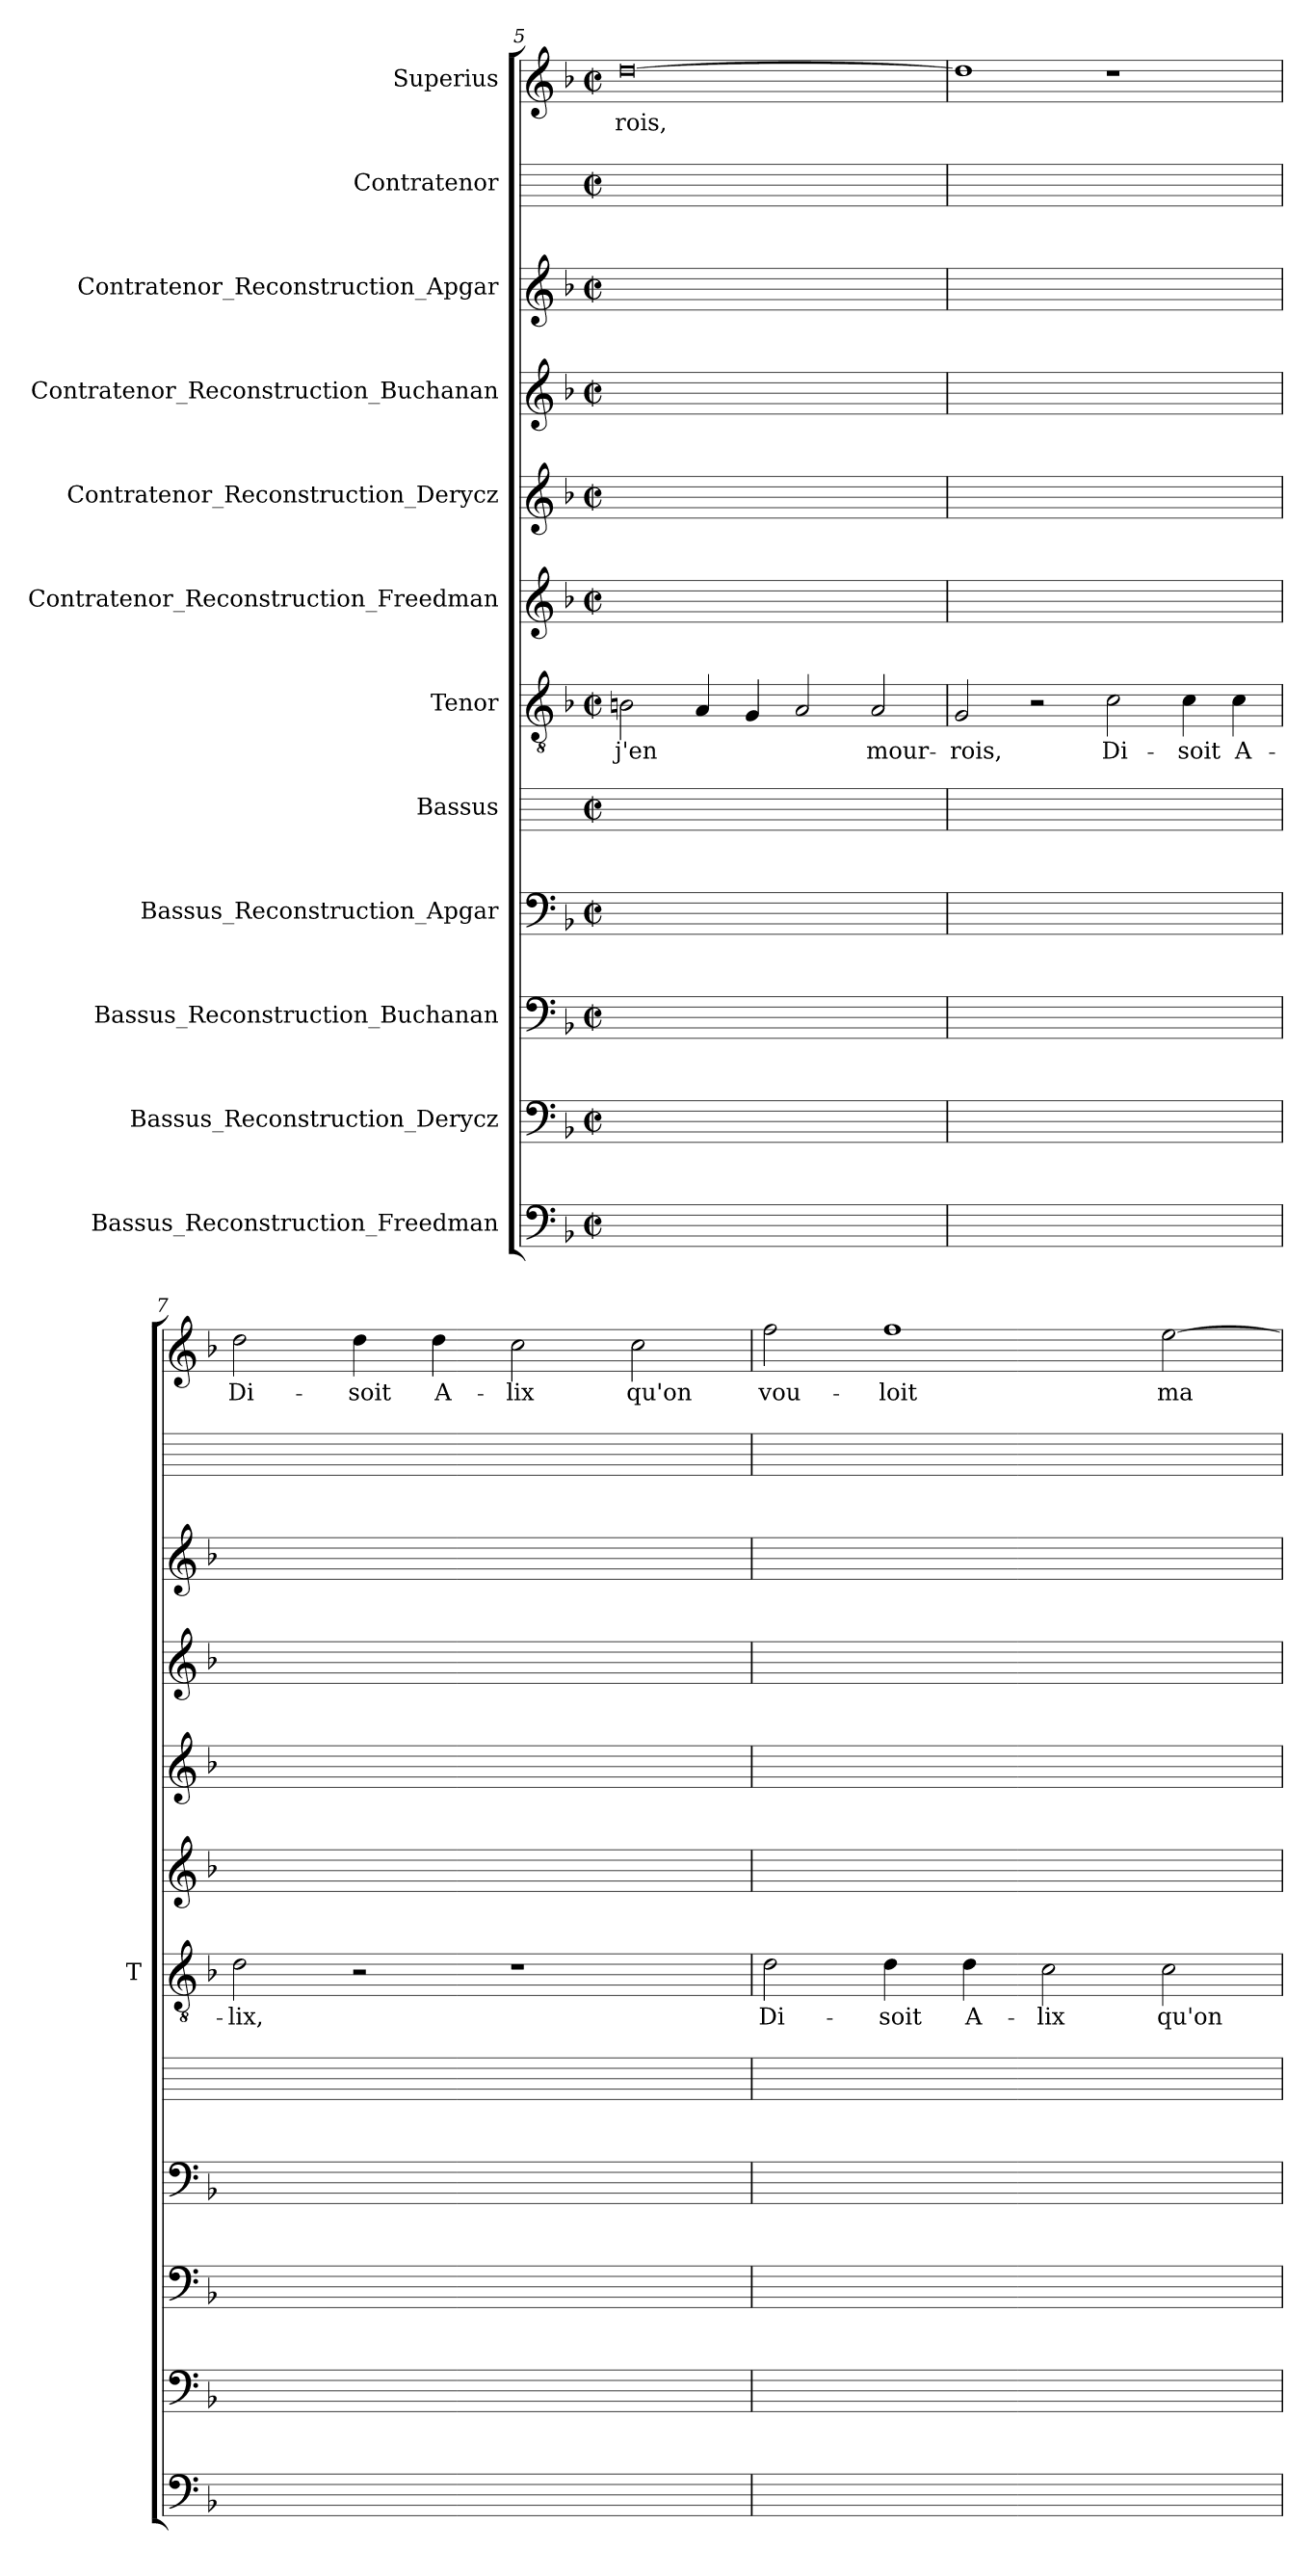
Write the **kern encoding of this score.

**kern	**kern	**kern	**kern	**kern	**kern	**text	**kern	**kern	**kern	**kern	**kern	**kern	**text
*part12	*part11	*part10	*part9	*part8	*part7	*part7	*part6	*part5	*part4	*part3	*part2	*part1	*part1
*staff12	*staff11	*staff10	*staff9	*staff8	*staff7	*staff7	*staff6	*staff5	*staff4	*staff3	*staff2	*staff1	*staff1
*I"Bassus_Reconstruction_Freedman	*I"Bassus_Reconstruction_Derycz	*I"Bassus_Reconstruction_Buchanan	*I"Bassus_Reconstruction_Apgar	*I"Bassus	*I"Tenor	*	*I"Contratenor_Reconstruction_Freedman	*I"Contratenor_Reconstruction_Derycz	*I"Contratenor_Reconstruction_Buchanan	*I"Contratenor_Reconstruction_Apgar	*I"Contratenor	*I"Superius	*
*	*	*	*	*	*I'T	*	*	*	*	*	*	*	*
*clefF4	*clefF4	*clefF4	*clefF4	*	*clefGv2	*	*clefG2	*clefG2	*clefG2	*clefG2	*	*clefG2	*
*k[b-]	*k[b-]	*k[b-]	*k[b-]	*	*k[b-]	*	*k[b-]	*k[b-]	*k[b-]	*k[b-]	*	*k[b-]	*
*F:	*F:	*F:	*F:	*	*F:	*	*F:	*F:	*F:	*F:	*	*F:	*
*M2/2	*M2/2	*M2/2	*M2/2	*M2/2	*M2/2	*	*M2/2	*M2/2	*M2/2	*M2/2	*M2/2	*M2/2	*
*met(c|)	*met(c|)	*met(c|)	*met(c|)	*met(c|)	*met(c|)	*	*met(c|)	*met(c|)	*met(c|)	*met(c|)	*met(c|)	*met(c|)	*
=5	=5	=5	=5	=5	=5	=5	=5	=5	=5	=5	=5	=5	=5
0ryy	0ryy	0ryy	0ryy	0ryy	2B	-j'en	0ryy	0ryy	0ryy	0ryy	0ryy	[0dd	-rois,
.	.	.	.	.	4A	.	.	.	.	.	.	.	.
.	.	.	.	.	4G	.	.	.	.	.	.	.	.
.	.	.	.	.	2A	.	.	.	.	.	.	.	.
.	.	.	.	.	2A	mour-	.	.	.	.	.	.	.
=6	=6	=6	=6	=6	=6	=6	=6	=6	=6	=6	=6	=6	=6
0ryy	0ryy	0ryy	0ryy	0ryy	2G	-rois,	0ryy	0ryy	0ryy	0ryy	0ryy	1dd]	.
.	.	.	.	.	2r	.	.	.	.	.	.	.	.
.	.	.	.	.	2c	Di-	.	.	.	.	.	1r	.
.	.	.	.	.	4c	-soit	.	.	.	.	.	.	.
.	.	.	.	.	4c	A-	.	.	.	.	.	.	.
=7	=7	=7	=7	=7	=7	=7	=7	=7	=7	=7	=7	=7	=7
0ryy	0ryy	0ryy	0ryy	0ryy	2d	-lix,	0ryy	0ryy	0ryy	0ryy	0ryy	2dd	Di-
.	.	.	.	.	2r	.	.	.	.	.	.	4dd	-soit
.	.	.	.	.	.	.	.	.	.	.	.	4dd	A-
.	.	.	.	.	1r	.	.	.	.	.	.	2cc	-lix
.	.	.	.	.	.	.	.	.	.	.	.	2cc	-qu'on
!!LO:PB:g=z
=8	=8	=8	=8	=8	=8	=8	=8	=8	=8	=8	=8	=8	=8
0ryy	0ryy	0ryy	0ryy	0ryy	2d	Di-	0ryy	0ryy	0ryy	0ryy	0ryy	2ff	vou-
.	.	.	.	.	4d	-soit	.	.	.	.	.	1ff	-loit
.	.	.	.	.	4d	A-	.	.	.	.	.	.	.
.	.	.	.	.	2c	-lix	.	.	.	.	.	.	.
.	.	.	.	.	2c	-qu'on	.	.	.	.	.	[2ee	ma-
=	=	=	=	=	=	=	=	=	=	=	=	=	=
*-	*-	*-	*-	*-	*-	*-	*-	*-	*-	*-	*-	*-	*-
